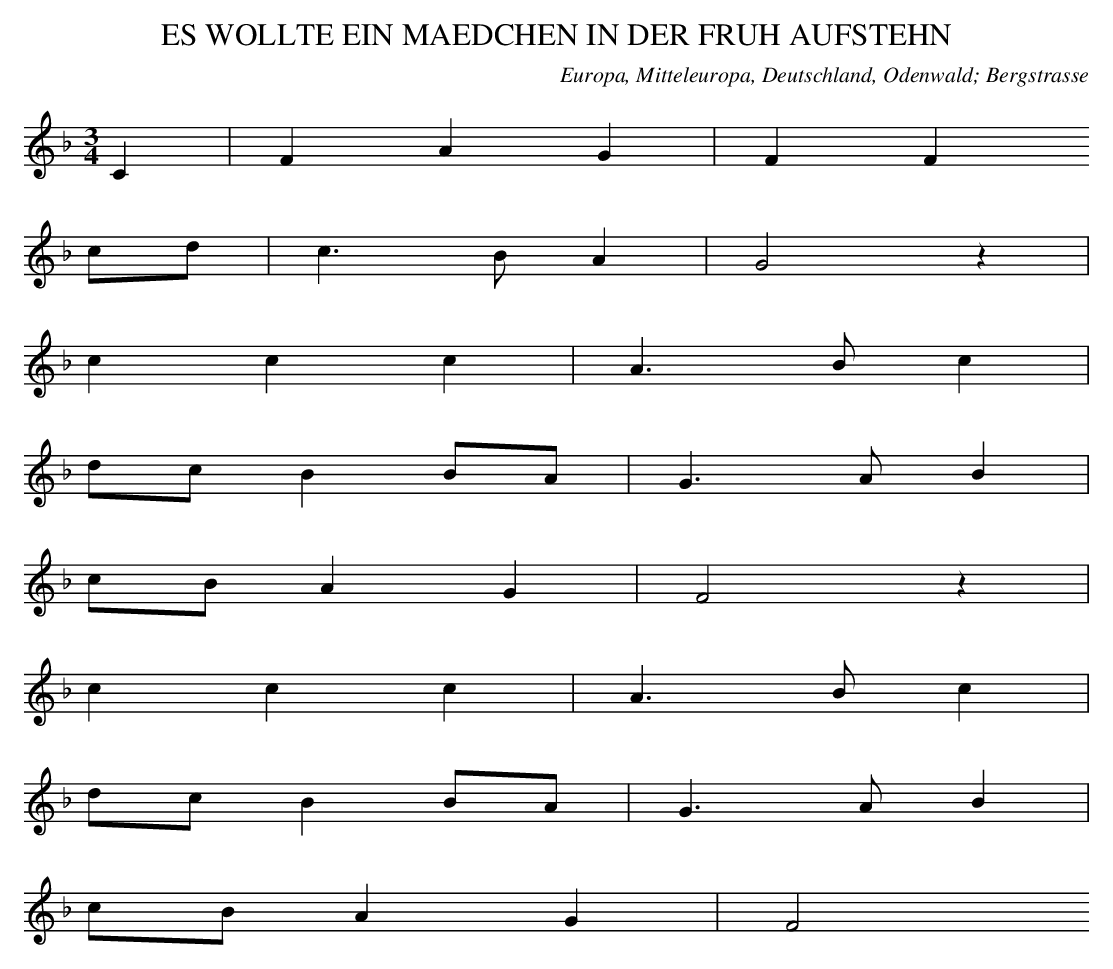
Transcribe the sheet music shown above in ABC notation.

X:1
T: ES WOLLTE EIN MAEDCHEN IN DER FRUH AUFSTEHN
O: Europa, Mitteleuropa, Deutschland, Odenwald; Bergstrasse
M: 3/4
L: 1/8
K: F
C2 | F2A2G2 | F2F2
cd | c3BA2 | G4z2 |
c2c2c2 | A3Bc2 |
dcB2BA | G3AB2 |
cBA2G2 | F4z2 |
c2c2c2 | A3Bc2 |
dcB2BA | G3AB2 |
cBA2G2 | F4
